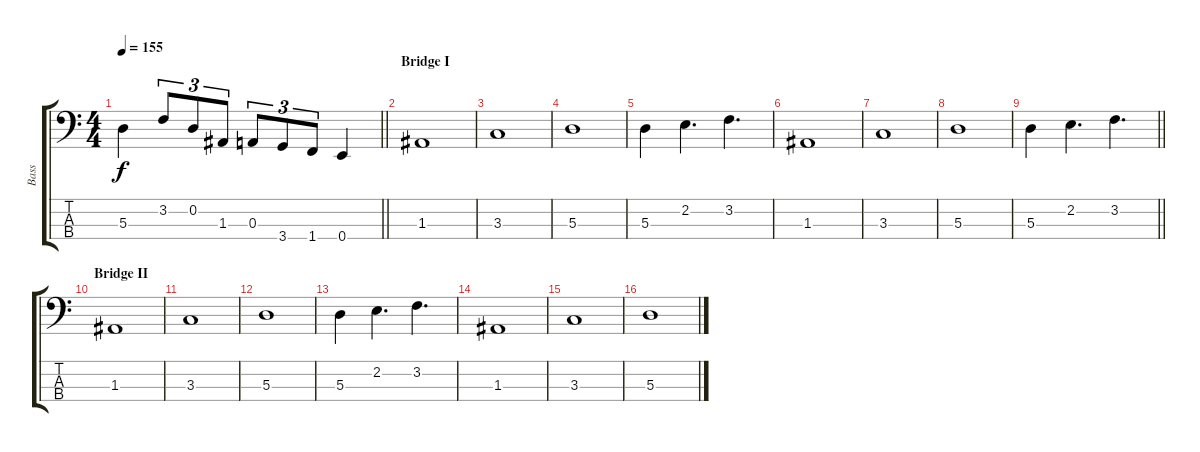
\track ("Bass" "Bass") {instrument synthbass2}
\staff {score tabs}
\tuning (G2 D2 A1 E1) {hide}
\ts (4 4)
\tempo 155
\clef f4
\barLineRight lightlight
\ks c
5.3{t}.4{dy f} 3.2.8{tu (3 2)} 0.2.8{tu (3 2)} 1.3.8{tu (3 2)} 0.3.8{tu (3 2)} 3.4.8{tu (3 2)} 1.4.8{tu (3 2)} 0.4.4 |
\section ("" "Bridge I")
1.3.1 |
3.3.1 |
5.3.1 |
5.3.4 2.2.4{d} 3.2.4{d} |
1.3.1 |
3.3.1 |
5.3.1 |
\barLineRight lightlight
5.3.4 2.2.4{d} 3.2.4{d} |
\section ("" "Bridge II")
1.3.1 |
3.3.1 |
5.3.1 |
5.3.4 2.2.4{d} 3.2.4{d} |
1.3.1 |
3.3.1 |
5.3.1
